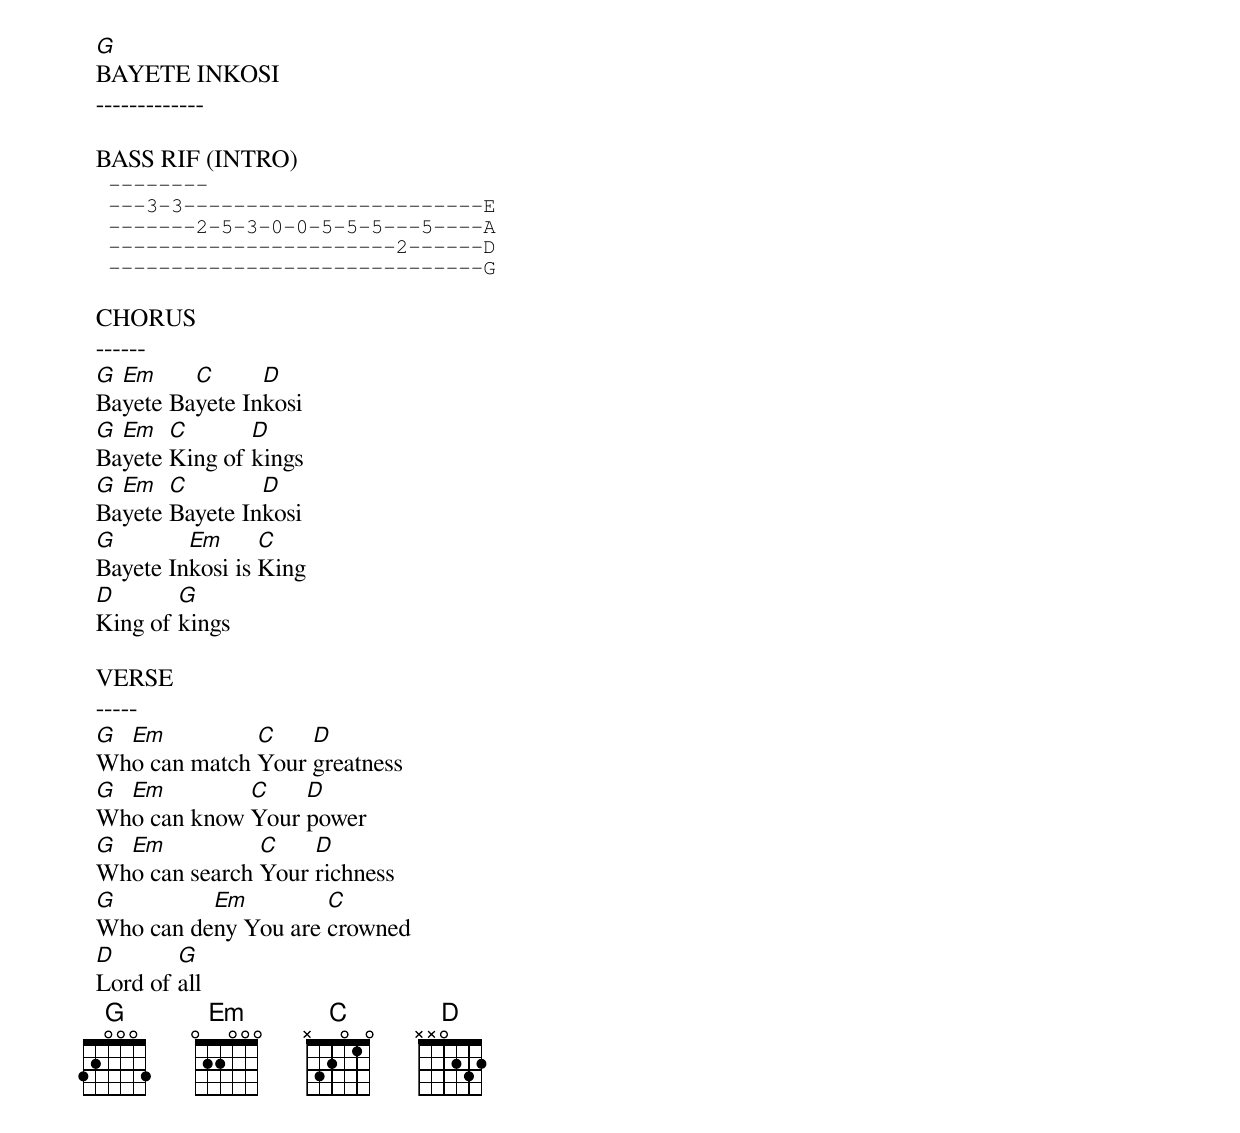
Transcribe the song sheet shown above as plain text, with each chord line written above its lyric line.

  G
  BAYETE INKOSI
  -------------

  BASS RIF (INTRO)
  --------
  ---3-3------------------------E
  -------2-5-3-0-0-5-5-5---5----A
  -----------------------2------D
  ------------------------------G

  CHORUS
  ------
  G Em     C      D
  Bayete Bayete Inkosi
  G Em   C       D
  Bayete King of kings
  G Em   C        D
  Bayete Bayete Inkosi
  G        Em      C
  Bayete Inkosi is King
  D       G
  King of kings

  VERSE
  -----
  G Em          C    D
  Who can match Your greatness
  G Em         C    D
  Who can know Your power
  G Em           C    D
  Who can search Your richness
  G         Em         C
  Who can deny You are crowned
  D       G
  Lord of all
